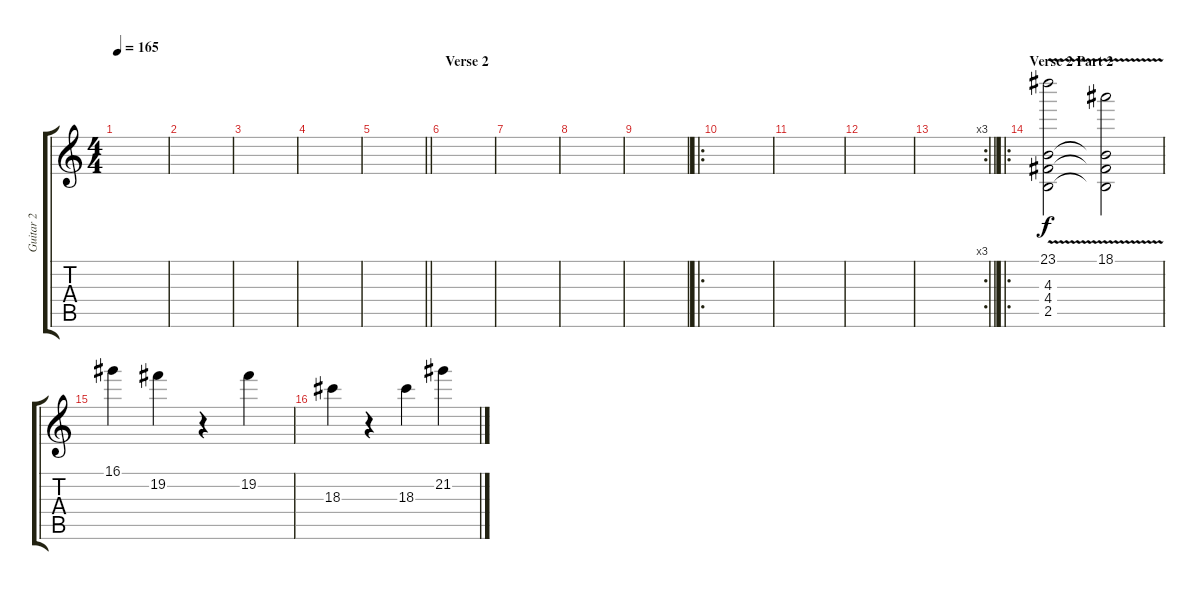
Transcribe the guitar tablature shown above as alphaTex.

\track ("Guitar 2" "Guitar 2") {instrument guitarharmonics}
\staff {score tabs}
\tuning (E4 B3 G3 D3 A2 E2) {hide}
\ts (4 4)
\tempo 165
\clef g2
\ks c
|
|
|
|
\barLineRight lightlight
|
\section ("" "Verse 2")
|
|
|
|
\ro
|
|
|
\rc 3
\barLineRight lightlight
|
\ro
\section ("" "Verse 2 Part 2")
(23.1 4.3{v} 4.4{v} 2.5{v}).2 (18.1 4.3{t} 4.4{t} 2.5{t}).2{instrument guitarharmonics} |
16.1.4 19.2.4 r.4 19.2.4 |
18.3.4 r.4 18.3.4 21.2.4
